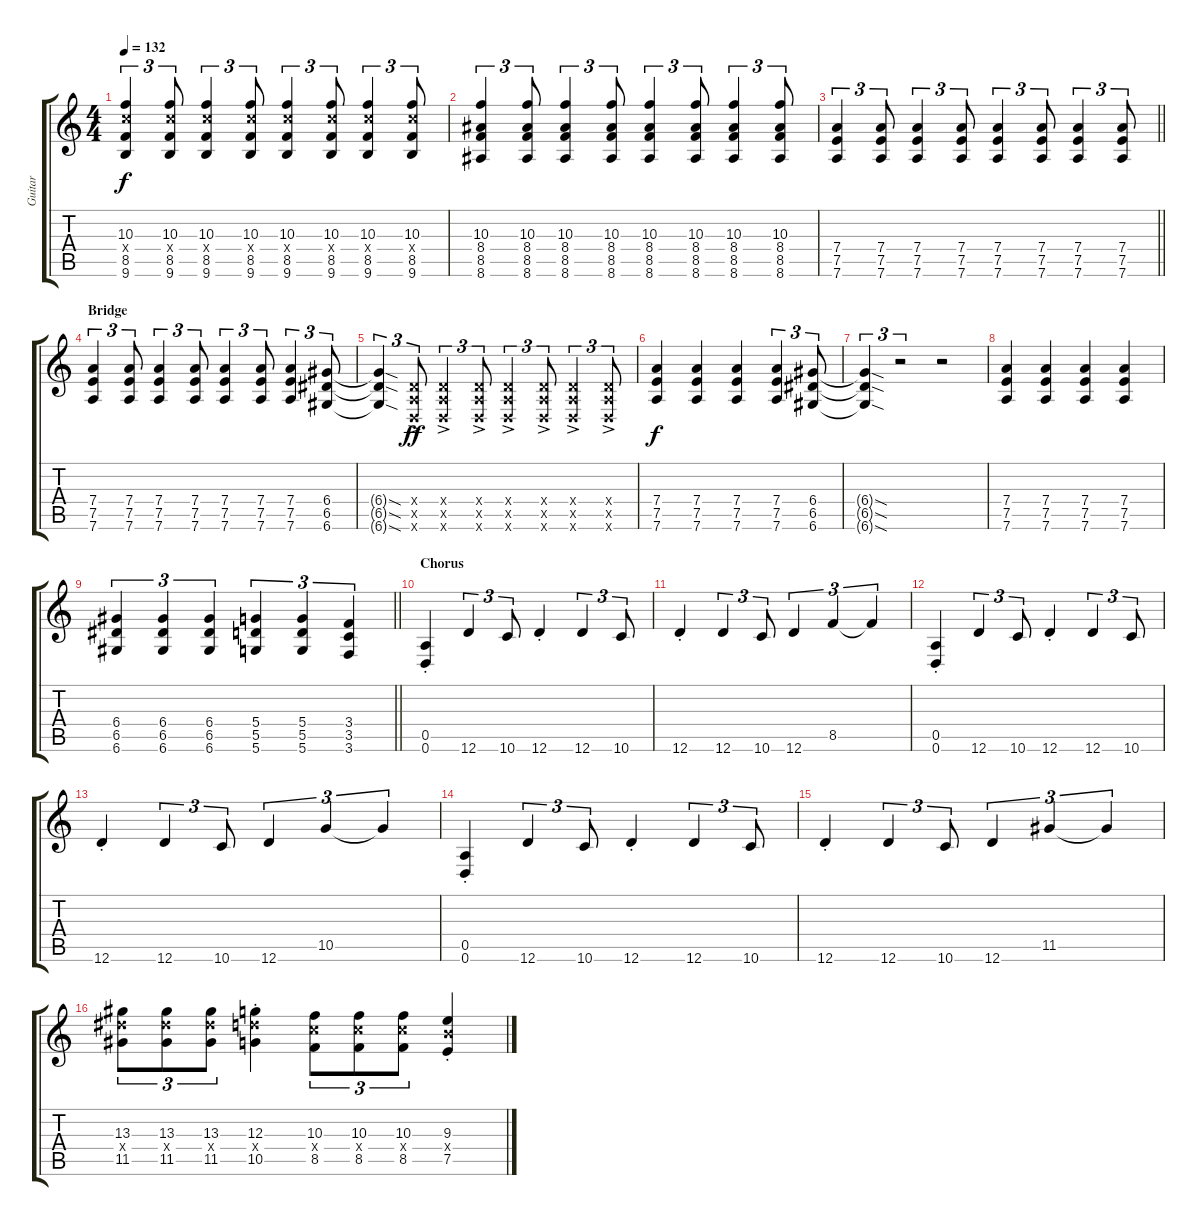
\track ("Guitar" "Guitar") {instrument distortionguitar}
\staff {score tabs}
\tuning (E4 B3 G3 D3 A2 D2) {hide}
\ts (4 4)
\tempo 132
\clef g2
\ks c
(10.3 10.4{x} 8.5 9.6).4{tu (3 2) dy f} (10.3 10.4{x} 8.5 9.6).8{tu (3 2)} (10.3 10.4{x} 8.5 9.6).4{tu (3 2)} (10.3 10.4{x} 8.5 9.6).8{tu (3 2)} (10.3 10.4{x} 8.5 9.6).4{tu (3 2)} (10.3 10.4{x} 8.5 9.6).8{tu (3 2)} (10.3 10.4{x} 8.5 9.6).4{tu (3 2)} (10.3 10.4{x} 8.5 9.6).8{tu (3 2)} |
(10.3 8.4 8.5 8.6).4{tu (3 2)} (10.3 8.4 8.5 8.6).8{tu (3 2)} (10.3 8.4 8.5 8.6).4{tu (3 2)} (10.3 8.4 8.5 8.6).8{tu (3 2)} (10.3 8.4 8.5 8.6).4{tu (3 2)} (10.3 8.4 8.5 8.6).8{tu (3 2)} (10.3 8.4 8.5 8.6).4{tu (3 2)} (10.3 8.4 8.5 8.6).8{tu (3 2)} |
\barLineRight lightlight
(7.4 7.5 7.6).4{tu (3 2)} (7.4 7.5 7.6).8{tu (3 2)} (7.4 7.5 7.6).4{tu (3 2)} (7.4 7.5 7.6).8{tu (3 2)} (7.4 7.5 7.6).4{tu (3 2)} (7.4 7.5 7.6).8{tu (3 2)} (7.4 7.5 7.6).4{tu (3 2)} (7.4 7.5 7.6).8{tu (3 2)} |
\section ("" "Bridge")
(7.4 7.5 7.6).4{tu (3 2)} (7.4 7.5 7.6).8{tu (3 2)} (7.4 7.5 7.6).4{tu (3 2)} (7.4 7.5 7.6).8{tu (3 2)} (7.4 7.5 7.6).4{tu (3 2)} (7.4 7.5 7.6).8{tu (3 2)} (7.4 7.5 7.6).4{tu (3 2)} (6.4 6.5 6.6).8{tu (3 2)} |
(6.4{sod t} 6.5{sod t} 6.6{sod t}).4{tu (3 2)} (0.4{ac x} 0.5{ac x} 0.6{ac x}).8{tu (3 2) dy ff} (0.4{ac x} 0.5{ac x} 0.6{ac x}).4{tu (3 2)} (0.4{ac x} 0.5{ac x} 0.6{ac x}).8{tu (3 2)} (0.4{ac x} 0.5{ac x} 0.6{ac x}).4{tu (3 2)} (0.4{ac x} 0.5{ac x} 0.6{ac x}).8{tu (3 2)} (0.4{ac x} 0.5{ac x} 0.6{ac x}).4{tu (3 2)} (0.4{ac x} 0.5{ac x} 0.6{ac x}).8{tu (3 2)} |
(7.4 7.5 7.6).4{dy f} (7.4 7.5 7.6).4 (7.4 7.5 7.6).4 (7.4 7.5 7.6).4{tu (3 2)} (6.4 6.5 6.6).8{tu (3 2)} |
(6.4{sod t} 6.5{sod t} 6.6{sod t}).4{tu (3 2)} r.2{tu (3 2)} r.2 |
(7.4 7.5 7.6).4 (7.4 7.5 7.6).4 (7.4 7.5 7.6).4 (7.4 7.5 7.6).4 |
\barLineRight lightlight
(6.4 6.5 6.6).4{tu (3 2)} (6.4 6.5 6.6).4{tu (3 2)} (6.4 6.5 6.6).4{tu (3 2)} (5.4 5.5 5.6).4{tu (3 2)} (5.4 5.5 5.6).4{tu (3 2)} (3.4 3.5 3.6).4{tu (3 2)} |
\section ("" "Chorus")
(0.5{st} 0.6{st}).4 12.6.4{tu (3 2)} 10.6.8{tu (3 2)} 12.6{st}.4 12.6.4{tu (3 2)} 10.6.8{tu (3 2)} |
12.6{st}.4 12.6.4{tu (3 2)} 10.6.8{tu (3 2)} 12.6.4{tu (3 2)} 8.5.4{tu (3 2)} 8.5{t}.4{tu (3 2)} |
(0.5{st} 0.6{st}).4 12.6.4{tu (3 2)} 10.6.8{tu (3 2)} 12.6{st}.4 12.6.4{tu (3 2)} 10.6.8{tu (3 2)} |
12.6{st}.4 12.6.4{tu (3 2)} 10.6.8{tu (3 2)} 12.6.4{tu (3 2)} 10.5.4{tu (3 2)} 10.5{t}.4{tu (3 2)} |
(0.5{st} 0.6{st}).4 12.6.4{tu (3 2)} 10.6.8{tu (3 2)} 12.6{st}.4 12.6.4{tu (3 2)} 10.6.8{tu (3 2)} |
12.6{st}.4 12.6.4{tu (3 2)} 10.6.8{tu (3 2)} 12.6.4{tu (3 2)} 11.5.4{tu (3 2)} 11.5{t}.4{tu (3 2)} |
(13.3 13.4{x} 11.5).8{tu (3 2)} (13.3 13.4{x} 11.5).8{tu (3 2)} (13.3 13.4{x} 11.5).8{tu (3 2)} (12.3{st} 12.4{x} 10.5{st}).4 (10.3 10.4{x} 8.5).8{tu (3 2)} (10.3 10.4{x} 8.5).8{tu (3 2)} (10.3 10.4{x} 8.5).8{tu (3 2)} (9.3{st} 9.4{x} 7.5{st}).4
